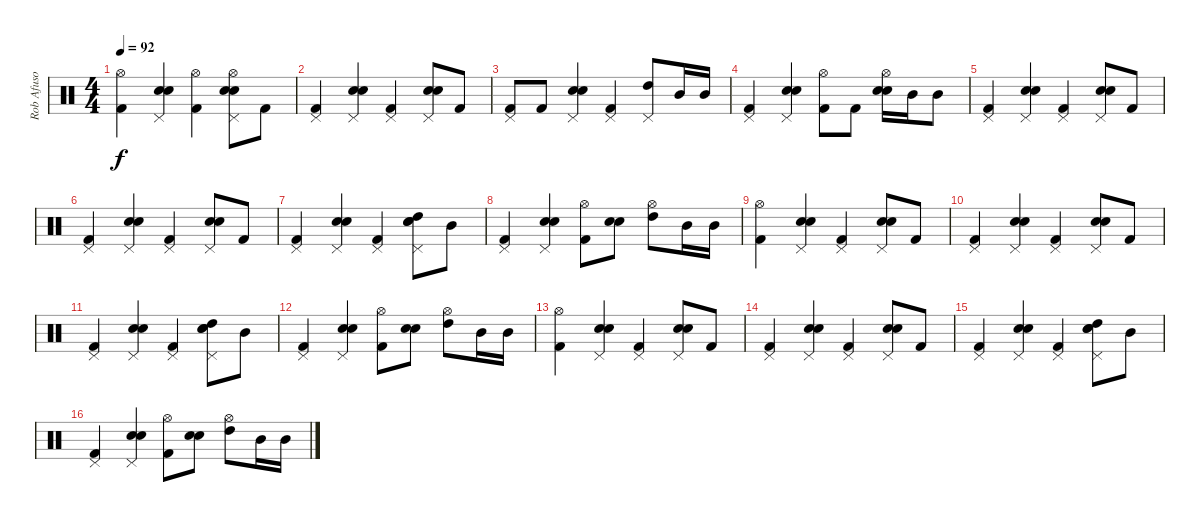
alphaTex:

\track ("Rob Afuso" "Rob Afuso") {instrument percussion}
\staff {score}
\articulation defaults
\ts (4 4)
\tempo 92
\clef neutral
\ks c
("Hi-Hat (open)" "Kick (hit) 2").4{dy f} ("Snare (hit) 2" "Electric Snare (hit)" "Pedal Hi-Hat (hit)").4 ("Hi-Hat (open)" "Kick (hit) 2").4 ("Hi-Hat (open)" "Snare (hit) 2" "Electric Snare (hit)" "Pedal Hi-Hat (hit)").8 "Kick (hit) 2".8 |
("Kick (hit) 2" "Pedal Hi-Hat (hit)").4 ("Snare (hit) 2" "Electric Snare (hit)" "Pedal Hi-Hat (hit)").4 ("Kick (hit) 2" "Pedal Hi-Hat (hit)").4 ("Snare (hit) 2" "Electric Snare (hit)" "Pedal Hi-Hat (hit)").8 "Kick (hit) 2".8 |
("Kick (hit) 2" "Pedal Hi-Hat (hit)").8 "Kick (hit) 2".8 ("Snare (hit) 2" "Electric Snare (hit)" "Pedal Hi-Hat (hit)").4 ("Kick (hit) 2" "Pedal Hi-Hat (hit)").4 ("High Tom (hit)" "Pedal Hi-Hat (hit)").8 "Mid Tom (hit)".16 "Mid Tom (hit)".16 |
("Kick (hit) 2" "Pedal Hi-Hat (hit)").4 ("Snare (hit) 2" "Electric Snare (hit)" "Pedal Hi-Hat (hit)").4 ("Hi-Hat (open)" "Kick (hit) 2").8 "Kick (hit) 2".8 ("Hi-Hat (open)" "Snare (hit) 2" "Electric Snare (hit)").16 "Mid Tom (hit)".16 "Mid Tom (hit)".8 |
("Kick (hit) 2" "Pedal Hi-Hat (hit)").4 ("Snare (hit) 2" "Electric Snare (hit)" "Pedal Hi-Hat (hit)").4 ("Kick (hit) 2" "Pedal Hi-Hat (hit)").4 ("Snare (hit) 2" "Electric Snare (hit)" "Pedal Hi-Hat (hit)").8 "Kick (hit) 2".8 |
("Kick (hit) 2" "Pedal Hi-Hat (hit)").4 ("Snare (hit) 2" "Electric Snare (hit)" "Pedal Hi-Hat (hit)").4 ("Kick (hit) 2" "Pedal Hi-Hat (hit)").4 ("Snare (hit) 2" "Electric Snare (hit)" "Pedal Hi-Hat (hit)").8 "Kick (hit) 2".8 |
("Kick (hit) 2" "Pedal Hi-Hat (hit)").4 ("Snare (hit) 2" "Electric Snare (hit)" "Pedal Hi-Hat (hit)").4 ("Kick (hit) 2" "Pedal Hi-Hat (hit)").4 ("Snare (hit) 2" "Electric Snare (hit)" "High Tom (hit)" "Pedal Hi-Hat (hit)").8 "Mid Tom (hit)".8 |
("Kick (hit) 2" "Pedal Hi-Hat (hit)").4 ("Snare (hit) 2" "Electric Snare (hit)" "Pedal Hi-Hat (hit)").4 ("Hi-Hat (open)" "Kick (hit) 2").8 ("Snare (hit) 2" "Electric Snare (hit)").8 ("Hi-Hat (open)" "High Tom (hit)").8 "Mid Tom (hit)".16 "Mid Tom (hit)".16 |
("Hi-Hat (open)" "Kick (hit) 2").4 ("Snare (hit) 2" "Electric Snare (hit)" "Pedal Hi-Hat (hit)").4 ("Kick (hit) 2" "Pedal Hi-Hat (hit)").4 ("Snare (hit) 2" "Electric Snare (hit)" "Pedal Hi-Hat (hit)").8 "Kick (hit) 2".8 |
("Kick (hit) 2" "Pedal Hi-Hat (hit)").4 ("Snare (hit) 2" "Electric Snare (hit)" "Pedal Hi-Hat (hit)").4 ("Kick (hit) 2" "Pedal Hi-Hat (hit)").4 ("Snare (hit) 2" "Electric Snare (hit)" "Pedal Hi-Hat (hit)").8 "Kick (hit) 2".8 |
("Kick (hit) 2" "Pedal Hi-Hat (hit)").4 ("Snare (hit) 2" "Electric Snare (hit)" "Pedal Hi-Hat (hit)").4 ("Kick (hit) 2" "Pedal Hi-Hat (hit)").4 ("Snare (hit) 2" "Electric Snare (hit)" "High Tom (hit)" "Pedal Hi-Hat (hit)").8 "Mid Tom (hit)".8 |
("Kick (hit) 2" "Pedal Hi-Hat (hit)").4 ("Snare (hit) 2" "Electric Snare (hit)" "Pedal Hi-Hat (hit)").4 ("Hi-Hat (open)" "Kick (hit) 2").8 ("Snare (hit) 2" "Electric Snare (hit)").8 ("Hi-Hat (open)" "High Tom (hit)").8 "Mid Tom (hit)".16 "Mid Tom (hit)".16 |
("Hi-Hat (open)" "Kick (hit) 2").4 ("Snare (hit) 2" "Electric Snare (hit)" "Pedal Hi-Hat (hit)").4 ("Kick (hit) 2" "Pedal Hi-Hat (hit)").4 ("Snare (hit) 2" "Electric Snare (hit)" "Pedal Hi-Hat (hit)").8 "Kick (hit) 2".8 |
("Kick (hit) 2" "Pedal Hi-Hat (hit)").4 ("Snare (hit) 2" "Electric Snare (hit)" "Pedal Hi-Hat (hit)").4 ("Kick (hit) 2" "Pedal Hi-Hat (hit)").4 ("Snare (hit) 2" "Electric Snare (hit)" "Pedal Hi-Hat (hit)").8 "Kick (hit) 2".8 |
("Kick (hit) 2" "Pedal Hi-Hat (hit)").4 ("Snare (hit) 2" "Electric Snare (hit)" "Pedal Hi-Hat (hit)").4 ("Kick (hit) 2" "Pedal Hi-Hat (hit)").4 ("Snare (hit) 2" "Electric Snare (hit)" "High Tom (hit)" "Pedal Hi-Hat (hit)").8 "Mid Tom (hit)".8 |
("Kick (hit) 2" "Pedal Hi-Hat (hit)").4 ("Snare (hit) 2" "Electric Snare (hit)" "Pedal Hi-Hat (hit)").4 ("Hi-Hat (open)" "Kick (hit) 2").8 ("Snare (hit) 2" "Electric Snare (hit)").8 ("Hi-Hat (open)" "High Tom (hit)").8 "Mid Tom (hit)".16 "Mid Tom (hit)".16
